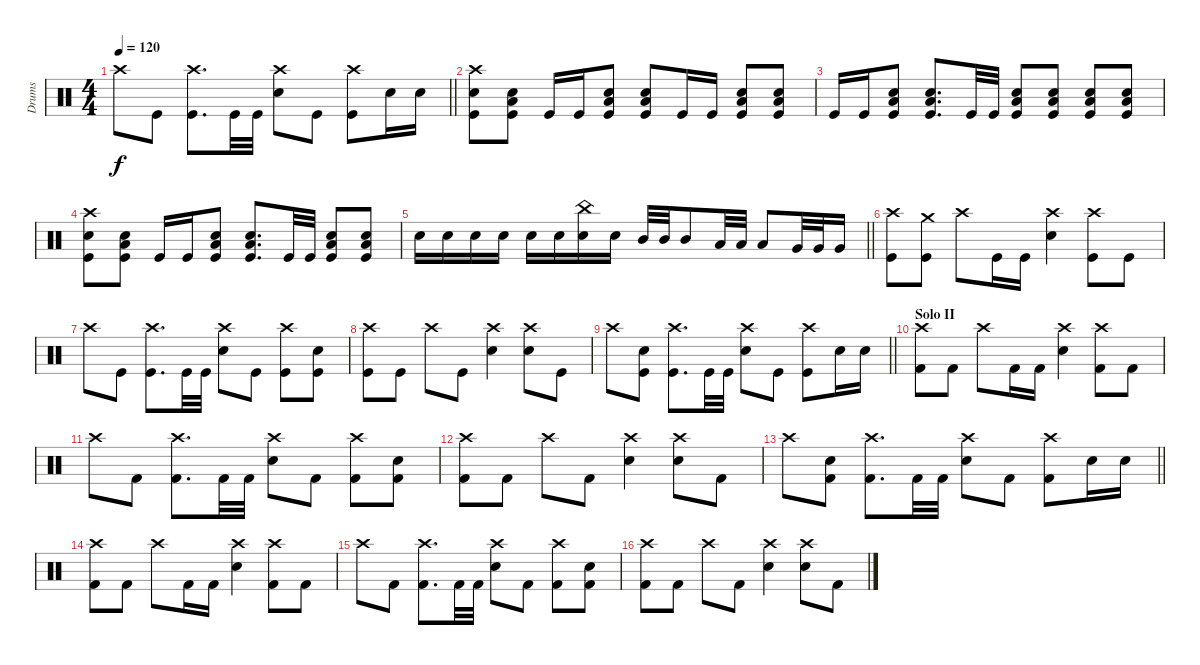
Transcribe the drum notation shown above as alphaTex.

\track ("Drums" "Drums") {instrument percussion}
\staff
\articulation defaults
\ts (4 4)
\tempo 120
\clef neutral
\barLineRight lightlight
\ks c "Crash high (hit)".8{dy f} "Kick (hit)".8
("Crash high (hit)" "Kick (hit)").8{d} "Kick (hit)".32 "Kick (hit)".32 ("Crash high (hit)" "Electric Snare (hit)").8 "Kick (hit)".8 ("Crash high (hit)" "Kick (hit)").8 "Electric Snare (hit)".16 "Electric Snare (hit)".16 |
("Crash high (hit)" "Electric Snare (hit)" "Kick (hit)").8 ("Low Floor Tom (hit)" "Electric Snare (hit)" "Kick (hit)").8 "Kick (hit)".16 "Kick (hit)".16 ("Low Floor Tom (hit)" "Electric Snare (hit)" "Kick (hit)").8 ("Low Floor Tom (hit)" "Electric Snare (hit)" "Kick (hit)").8 "Kick (hit)".16 "Kick (hit)".16 ("Low Floor Tom (hit)" "Electric Snare (hit)" "Kick (hit)").8 ("Low Floor Tom (hit)" "Electric Snare (hit)" "Kick (hit)").8 |
"Kick (hit)".16 "Kick (hit)".16 ("Low Floor Tom (hit)" "Electric Snare (hit)" "Kick (hit)").8 ("Low Floor Tom (hit)" "Electric Snare (hit)" "Kick (hit)").8{d} "Kick (hit)".32 "Kick (hit)".32 ("Low Floor Tom (hit)" "Electric Snare (hit)" "Kick (hit)").8 ("Low Floor Tom (hit)" "Electric Snare (hit)" "Kick (hit)").8 ("Low Floor Tom (hit)" "Electric Snare (hit)" "Kick (hit)").8 ("Low Floor Tom (hit)" "Electric Snare (hit)" "Kick (hit)").8 |
("Crash high (hit)" "Electric Snare (hit)" "Kick (hit)").8 ("Low Floor Tom (hit)" "Electric Snare (hit)" "Kick (hit)").8 "Kick (hit)".16 "Kick (hit)".16 ("Low Floor Tom (hit)" "Electric Snare (hit)" "Kick (hit)").8 ("Low Floor Tom (hit)" "Electric Snare (hit)" "Kick (hit)").8{d} "Kick (hit)".32 "Kick (hit)".32 ("Low Floor Tom (hit)" "Electric Snare (hit)" "Kick (hit)").8 ("Low Floor Tom (hit)" "Electric Snare (hit)" "Kick (hit)").8 |
\barLineRight lightlight "Electric Snare (hit)".16 "Electric Snare (hit)".16 "Electric Snare (hit)".16 "Electric Snare (hit)".16 "Electric Snare (hit)".16 "Electric Snare (hit)".16
("China (hit)" "Electric Snare (hit)").16 "Electric Snare (hit)".16 "Mid Tom (hit)".32 "Mid Tom (hit)".32 "Mid Tom (hit)".8 "Low Tom (hit)".32 "Low Tom (hit)".32 "Low Tom (hit)".8 "Very Low Tom (hit)".32 "Very Low Tom (hit)".32 "Very Low Tom (hit)".16 |
("Crash high (hit)" "Kick (hit)").8 ("Crash medium (hit)" "Kick (hit)").8 "Crash high (hit)".8 "Kick (hit)".16 "Kick (hit)".16 ("Crash high (hit)" "Electric Snare (hit)").4 ("Crash high (hit)" "Kick (hit)").8 "Kick (hit)".8 |
"Crash high (hit)".8 "Kick (hit)".8 ("Crash high (hit)" "Kick (hit)").8{d} "Kick (hit)".32 "Kick (hit)".32 ("Crash high (hit)" "Electric Snare (hit)").8 "Kick (hit)".8 ("Crash high (hit)" "Kick (hit)").8 ("Electric Snare (hit)" "Kick (hit)").8 |
("Crash high (hit)" "Kick (hit)").8 "Kick (hit)".8 "Crash high (hit)".8 "Kick (hit)".8 ("Crash high (hit)" "Electric Snare (hit)").4 ("Crash high (hit)" "Electric Snare (hit)").8 "Kick (hit)".8 |
\barLineRight lightlight "Crash high (hit)".8
("Electric Snare (hit)" "Kick (hit)").8 ("Crash high (hit)" "Kick (hit)").8{d} "Kick (hit)".32 "Kick (hit)".32 ("Crash high (hit)" "Electric Snare (hit)").8 "Kick (hit)".8 ("Crash high (hit)" "Kick (hit)").8 "Electric Snare (hit)".16 "Electric Snare (hit)".16 |
\section ("" "Solo II")
("Crash high (hit)" "Kick (hit) 2").8 "Kick (hit) 2".8 "Crash high (hit)".8 "Kick (hit) 2".16 "Kick (hit) 2".16 ("Crash high (hit)" "Electric Snare (hit)").4 ("Crash high (hit)" "Kick (hit) 2").8 "Kick (hit) 2".8 |
"Crash high (hit)".8 "Kick (hit) 2".8 ("Crash high (hit)" "Kick (hit) 2").8{d} "Kick (hit) 2".32 "Kick (hit) 2".32 ("Crash high (hit)" "Electric Snare (hit)").8 "Kick (hit) 2".8 ("Crash high (hit)" "Kick (hit) 2").8 ("Electric Snare (hit)" "Kick (hit) 2").8 |
("Crash high (hit)" "Kick (hit) 2").8 "Kick (hit) 2".8 "Crash high (hit)".8 "Kick (hit) 2".8 ("Crash high (hit)" "Electric Snare (hit)").4 ("Crash high (hit)" "Electric Snare (hit)").8 "Kick (hit) 2".8 |
\barLineRight lightlight "Crash high (hit)".8
("Electric Snare (hit)" "Kick (hit) 2").8 ("Crash high (hit)" "Kick (hit) 2").8{d} "Kick (hit) 2".32 "Kick (hit) 2".32 ("Crash high (hit)" "Electric Snare (hit)").8 "Kick (hit) 2".8 ("Crash high (hit)" "Kick (hit) 2").8 "Electric Snare (hit)".16 "Electric Snare (hit)".16 |
("Crash high (hit)" "Kick (hit) 2").8 "Kick (hit) 2".8 "Crash high (hit)".8 "Kick (hit) 2".16 "Kick (hit) 2".16 ("Crash high (hit)" "Electric Snare (hit)").4 ("Crash high (hit)" "Kick (hit) 2").8 "Kick (hit) 2".8 |
"Crash high (hit)".8 "Kick (hit) 2".8 ("Crash high (hit)" "Kick (hit) 2").8{d} "Kick (hit) 2".32 "Kick (hit) 2".32 ("Crash high (hit)" "Electric Snare (hit)").8 "Kick (hit) 2".8 ("Crash high (hit)" "Kick (hit) 2").8 ("Electric Snare (hit)" "Kick (hit) 2").8 |
("Crash high (hit)" "Kick (hit) 2").8 "Kick (hit) 2".8 "Crash high (hit)".8 "Kick (hit) 2".8 ("Crash high (hit)" "Electric Snare (hit)").4 ("Crash high (hit)" "Electric Snare (hit)").8 "Kick (hit) 2".8
